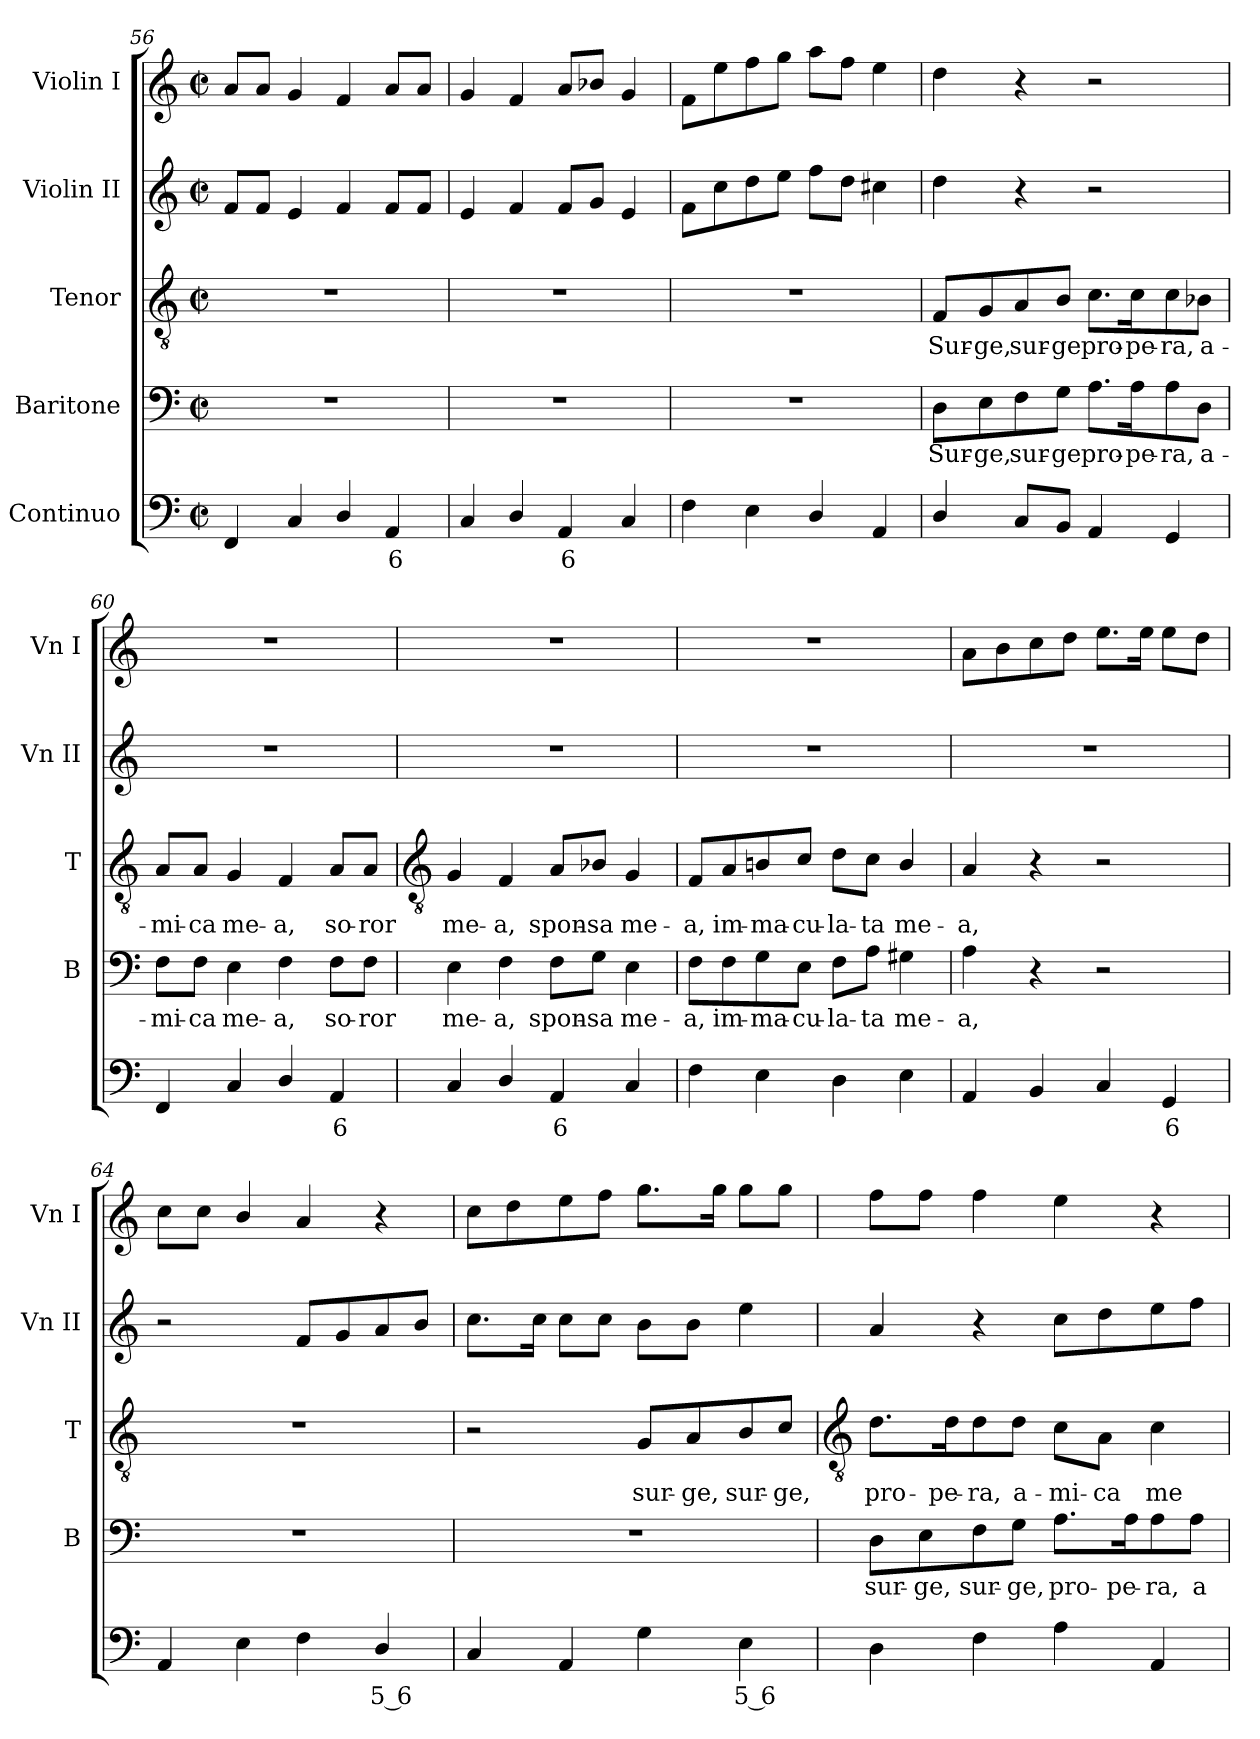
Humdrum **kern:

**kern	**text	**kern	**text	**kern	**text	**kern	**kern
*part5	*part5	*part4	*part4	*part3	*part3	*part2	*part1
*staff5	*staff5	*staff4	*staff4	*staff3	*staff3	*staff2	*staff1
*I"Continuo	*	*I"Baritone	*	*I"Tenor	*	*I"Violin II	*I"Violin I
*	*	*I'B	*	*I'T	*	*I'Vn II	*I'Vn I
!!LO:LB:g=z
*clefF4	*	*clefF4	*	*clefGv2	*	*clefG2	*clefG2
*k[]	*	*k[]	*	*k[]	*	*k[]	*k[]
*C:	*	*C:	*	*C:	*	*C:	*C:
*M2/2	*	*M2/2	*	*M2/2	*	*M2/2	*M2/2
*met(c|)	*	*met(c|)	*	*met(c|)	*	*met(c|)	*met(c|)
=56	=56	=56	=56	=56	=56	=56	=56
4FF	.	1r	.	1r	.	8fL	8aL
.	.	.	.	.	.	8fJ	8aJ
4C	.	.	.	.	.	4e	4g
4D/	.	.	.	.	.	4f	4f
!	!LO:LY:b	!	!	!	!	!	!
4AA	6	.	.	.	.	8fL	8aL
.	.	.	.	.	.	8fJ	8aJ
=57	=57	=57	=57	=57	=57	=57	=57
4C	.	1r	.	1r	.	4e	4g
4D/	.	.	.	.	.	4f	4f
!	!LO:LY:b	!	!	!	!	!	!
4AA	6	.	.	.	.	8fL	8aL
.	.	.	.	.	.	8gJ	8b-XJ
4C	.	.	.	.	.	4e	4g
=58	=58	=58	=58	=58	=58	=58	=58
4F	.	1r	.	1r	.	8fL	8fL
.	.	.	.	.	.	8cc	8ee
4E	.	.	.	.	.	8dd	8ff
.	.	.	.	.	.	8eeJ	8ggJ
4D/	.	.	.	.	.	8ffL	8aaL
.	.	.	.	.	.	8ddJ	8ffJ
4AA	.	.	.	.	.	4cc#X	4ee
=59	=59	=59	=59	=59	=59	=59	=59
!	!	!	!LO:LY:b	!	!LO:LY:b	!	!
4D/	.	8D\L	Sur-	8F/L	Sur-	4dd	4dd
!	!	!	!LO:LY:b	!	!LO:LY:b	!	!
.	.	8E\	-ge,	8G/	-ge,	.	.
!	!	!	!LO:LY:b	!	!LO:LY:b	!	!
8CL	.	8F\	sur-	8A/	sur-	4r	4r
!	!	!	!LO:LY:b	!	!LO:LY:b	!	!
8BBJ	.	8G\J	-ge	8B/J	-ge	.	.
!	!	!	!LO:LY:b	!	!LO:LY:b	!	!
4AA	.	8.A\L	pro-	8.c\L	pro-	2r	2r
!	!	!	!LO:LY:b	!	!LO:LY:b	!	!
.	.	16A\K	-pe-	16c\K	-pe-	.	.
!	!	!	!LO:LY:b	!	!LO:LY:b	!	!
4GG	.	8A\	-ra,	8c\	-ra,	.	.
!	!	!	!LO:LY:b	!	!LO:LY:b	!	!
.	.	8D\J	a-	8B-X\J	a-	.	.
=60	=60	=60	=60	=60	=60	=60	=60
!	!	!	!LO:LY:b	!	!LO:LY:b	!	!
4FF	.	8F\L	-mi-	8A/L	-mi-	1r	1r
!	!	!	!LO:LY:b	!	!LO:LY:b	!	!
.	.	8F\J	-ca	8A/J	-ca	.	.
!	!	!	!LO:LY:b	!	!LO:LY:b	!	!
4C	.	4E	me-	4G	me-	.	.
!	!	!	!LO:LY:b	!	!LO:LY:b	!	!
4D/	.	4F	-a,	4F	-a,	.	.
!	!LO:LY:b	!	!LO:LY:b	!	!LO:LY:b	!	!
4AA	6	8F\L	so-	8A/L	so-	.	.
!	!	!	!LO:LY:b	!	!LO:LY:b	!	!
.	.	8F\J	-ror	8A/J	-ror	.	.
!!LO:LB:g=z
=61	=61	=61	=61	=61	=61	=61	=61
*	*	*	*	*clefGv2	*	*	*
!	!	!	!LO:LY:b	!	!LO:LY:b	!	!
4C	.	4E	me-	4G	me-	1r	1r
!	!	!	!LO:LY:b	!	!LO:LY:b	!	!
4D/	.	4F	-a,	4F	-a,	.	.
!	!LO:LY:b	!	!LO:LY:b	!	!LO:LY:b	!	!
4AA	6	8F\L	spon-	8A/L	spon-	.	.
!	!	!	!LO:LY:b	!	!LO:LY:b	!	!
.	.	8G\J	-sa	8B-X/J	-sa	.	.
!	!	!	!LO:LY:b	!	!LO:LY:b	!	!
4C	.	4E	me-	4G	me-	.	.
=62	=62	=62	=62	=62	=62	=62	=62
!	!	!	!LO:LY:b	!	!LO:LY:b	!	!
4F	.	8F\L	-a,	8F/L	-a,	1r	1r
!	!	!	!LO:LY:b	!	!LO:LY:b	!	!
.	.	8F\	im-	8A/	im-	.	.
!	!	!	!LO:LY:b	!	!LO:LY:b	!	!
4E	.	8G\	-ma-	8Bn/	-ma-	.	.
!	!	!	!LO:LY:b	!	!LO:LY:b	!	!
.	.	8E\J	-cu-	8c/J	-cu-	.	.
!	!	!	!LO:LY:b	!	!LO:LY:b	!	!
4D	.	8F\L	-la-	8d\L	-la-	.	.
!	!	!	!LO:LY:b	!	!LO:LY:b	!	!
.	.	8A\J	-ta	8c\J	-ta	.	.
!	!	!	!LO:LY:b	!	!LO:LY:b	!	!
4E	.	4G#X	me-	4B/	me-	.	.
=63	=63	=63	=63	=63	=63	=63	=63
!	!	!	!LO:LY:b	!	!LO:LY:b	!	!
4AA	.	4A	-a,	4A	-a,	1r	8aL
.	.	.	.	.	.	.	8b
4BB	.	4r	.	4r	.	.	8cc
.	.	.	.	.	.	.	8ddJ
4C	.	2r	.	2r	.	.	8.eeL
.	.	.	.	.	.	.	16eeJ
!	!LO:LY:b	!	!	!	!	!	!
4GG	6	.	.	.	.	.	8eeL
.	.	.	.	.	.	.	8ddJ
=64	=64	=64	=64	=64	=64	=64	=64
4AA	.	1r	.	1r	.	2r	8ccL
.	.	.	.	.	.	.	8ccJ
4E	.	.	.	.	.	.	4b/
4F	.	.	.	.	.	8fL	4a
.	.	.	.	.	.	8g	.
!	!LO:LY:b	!	!	!	!	!	!
4D/	5 6	.	.	.	.	8a	4r
.	.	.	.	.	.	8bJ	.
=65	=65	=65	=65	=65	=65	=65	=65
4C	.	1r	.	2r	.	8.ccL	8ccL
.	.	.	.	.	.	.	8dd
.	.	.	.	.	.	16ccJ	.
4AA	.	.	.	.	.	8ccL	8ee
.	.	.	.	.	.	8ccJ	8ffJ
!	!	!	!	!	!LO:LY:b	!	!
4G	.	.	.	8G/L	sur-	8bL	8.ggL
!	!	!	!	!	!LO:LY:b	!	!
.	.	.	.	8A/	-ge,	8bJ	.
.	.	.	.	.	.	.	16ggJ
!	!LO:LY:b	!	!	!	!LO:LY:b	!	!
4E	5 6	.	.	8B/	sur-	4ee	8ggL
!	!	!	!	!	!LO:LY:b	!	!
.	.	.	.	8c/J	-ge,	.	8ggJ
!!LO:LB:g=z
=66	=66	=66	=66	=66	=66	=66	=66
*	*	*	*	*clefGv2	*	*	*
!	!	!	!LO:LY:b	!	!LO:LY:b	!	!
4D	.	8D\L	sur-	8.d\L	pro-	4a	8ffL
!	!	!	!LO:LY:b	!	!	!	!
.	.	8E\	-ge,	.	.	.	8ffJ
!	!	!	!	!	!LO:LY:b	!	!
.	.	.	.	16d\K	-pe-	.	.
!	!	!	!LO:LY:b	!	!LO:LY:b	!	!
4F	.	8F\	sur-	8d\	-ra,	4r	4ff
!	!	!	!LO:LY:b	!	!LO:LY:b	!	!
.	.	8G\J	-ge,	8d\J	a-	.	.
!	!	!	!LO:LY:b	!	!LO:LY:b	!	!
4A	.	8.A\L	pro-	8c\L	-mi-	8ccL	4ee
!	!	!	!	!	!LO:LY:b	!	!
.	.	.	.	8A\J	-ca	8dd	.
!	!	!	!LO:LY:b	!	!	!	!
.	.	16A\K	-pe-	.	.	.	.
!	!	!	!LO:LY:b	!	!LO:LY:b	!	!
4AA	.	8A\	-ra,	4c	me-	8ee	4r
!	!	!	!LO:LY:b	!	!	!	!
.	.	8A\J	a-	.	.	8ffJ	.
=	=	=	=	=	=	=	=
*-	*-	*-	*-	*-	*-	*-	*-
